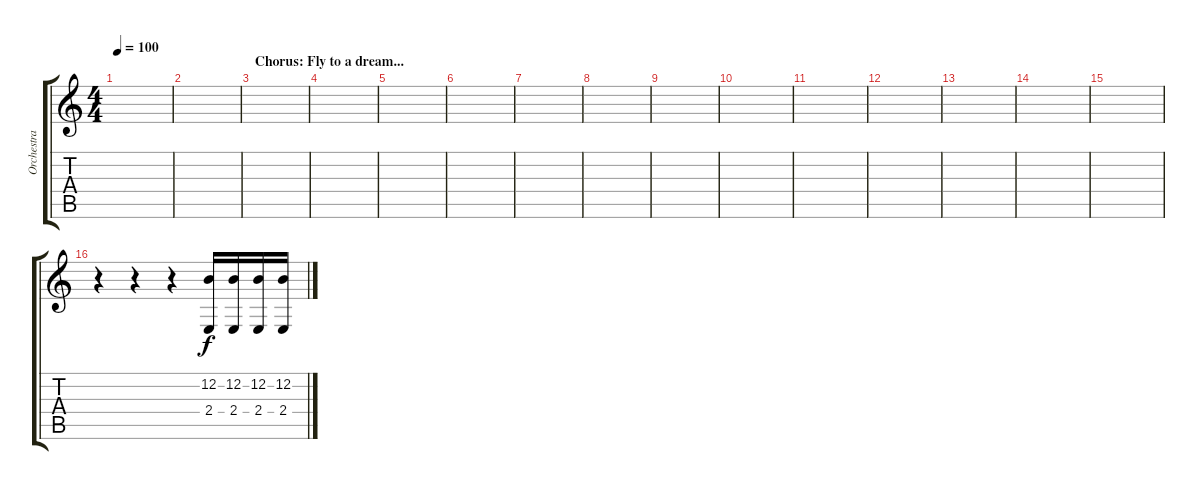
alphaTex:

\track ("Orchestra hit" "Orchestra ") {instrument orchestrahit}
\staff {score tabs}
\tuning (E4 B3 G3 D3 A2 E2) {hide}
\ts (4 4)
\tempo 100
\clef g2
\ks c
|
|
\section ("" "Chorus: Fly to a dream...")
|
|
|
|
|
|
|
|
|
|
|
|
|
r.4 r.4 r.4 (12.2 2.4).16 (12.2 2.4).16 (12.2 2.4).16 (12.2 2.4).16
